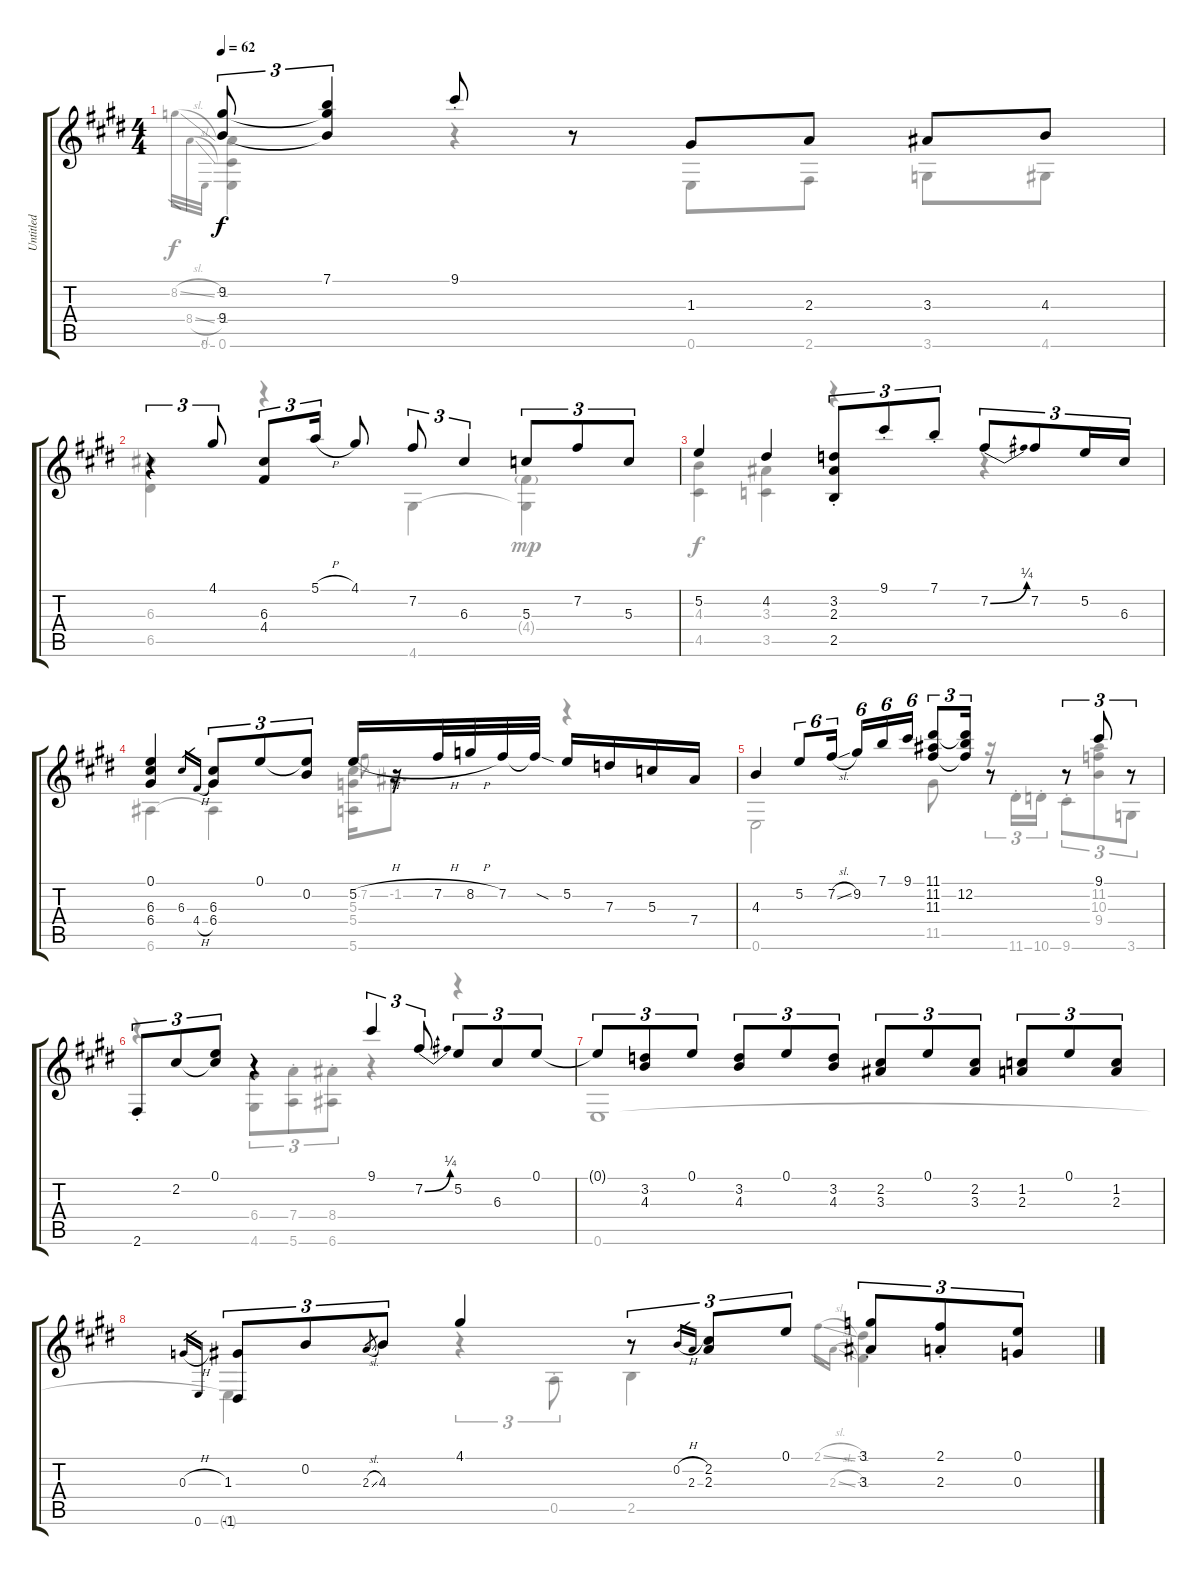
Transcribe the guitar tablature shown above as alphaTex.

\track ("Untitled" "Untitled") {instrument electricguitarjazz}
\staff {score tabs}
\tuning (E4 B3 G3 D3 A2 E2) {hide}
\voice
\ts (4 4)
\tempo 62
\clef g2
\ks e
(9.2 9.4).8{tu (3 2) dy f} (7.1 9.2{t} 9.4{t}).4{tu (3 2)} 9.1{st}.8 r.8 1.3.8 2.3.8 3.3.8 4.3.8 |
\ks c#minor
r.4{tu (3 2)} 4.1.8{tu (3 2)} (6.3 4.4).8{tu (3 2)} 5.1{h}.16{tu (3 2)} 4.1.8 7.2.8{tu (3 2)} 6.3.4{tu (3 2)} 5.3.8{tu (3 2)} 7.2.8{tu (3 2)} 5.3.8{tu (3 2)} |
\ks e
5.2.4 4.2.4 (3.2{st} 2.3{st} 2.5{st}).8{tu (3 2)} 9.1{st}.8{tu (3 2)} 7.1{st}.8{tu (3 2)} 7.2{be (bend 0 0 60 1)}.8{tu (3 2)} 7.2.8{tu (3 2)} 5.2.16{tu (3 2)} 6.3.16{tu (3 2)} |
\ks c#minor
(0.1 6.3 6.4).4 6.3.16{gr} 4.4{h}.16{gr} (6.3 6.4).8{tu (3 2)} 0.1.8{tu (3 2)} (0.1{t} 0.2).8{tu (3 2)} 5.2{h}.16 r.16 7.2{h}.32 8.2{h}.32 7.2.32 7.2{sod t}.32 5.2.16 7.3.16 5.3.16 7.4.16 |
\ks e
4.3.4 5.2.8{tu (6 4)} 7.2{sl}.16{tu (6 4) beam splitsecondary} 9.2.16{tu (6 4)} 7.1.16{tu (6 4)} 9.1.16{tu (6 4)} (11.1 11.2 11.3).8{tu (3 2)} (11.1{t} 12.2 11.3{t}).16{tu (3 2)} r.8 r.8{tu (3 2)} 9.1.8{tu (3 2)} r.8{tu (3 2)} |
\ks c#minor
2.6{st}.8{tu (3 2)} 2.2.8{tu (3 2)} (0.1 2.2{t}).8{tu (3 2)} r.4 9.1.4{tu (3 2)} 7.2{be (bend 0 0 60 1)}.8{tu (3 2)} 5.2.8{tu (3 2)} 6.3.8{tu (3 2)} 0.1.8{tu (3 2)} |
\ks e
0.1{t}.8{tu (3 2)} (3.2 4.3).8{tu (3 2)} 0.1.8{tu (3 2)} (3.2 4.3).8{tu (3 2)} 0.1.8{tu (3 2)} (3.2 4.3).8{tu (3 2)} (2.2 3.3).8{tu (3 2)} 0.1.8{tu (3 2)} (2.2 3.3).8{tu (3 2)} (1.2 2.3).8{tu (3 2)} 0.1.8{tu (3 2)} (1.2 2.3).8{tu (3 2)} |
\ks c#minor
0.3{h}.16{gr} 0.6.16{gr} (1.3 -1.6).8{tu (3 2)} 0.2.8{tu (3 2)} 2.3{sl}.8{gr} 4.3.8{tu (3 2)} 4.1.4 r.8{tu (3 2)} 0.2{h}.16{gr} 2.3.16{gr} (2.2 2.3).8{tu (3 2)} 0.1.8{tu (3 2)} (3.1{st} 3.3{st}).8{tu (3 2)} (2.1{st} 2.3{st}).8{tu (3 2)} (0.1 0.3).8{tu (3 2)}
\voice
\clef g2
\ottava regular
\simile none
\ks e
8.2{sl}.32{gr dy f} 8.4{sl}.32{gr} 0.6.32{gr} (-1.2 -1.4 0.6).4 r.4 0.6.8 2.6.8 3.6.8 4.6.8 |
\ks c#minor
(6.3 6.5).4 r.4 4.6.4 (4.4{g} 4.6{t}).4{dy mp} |
\ks e
(4.3 4.5).4{dy f} (3.3 3.5).4 r.4 r.4 |
\ks c#minor
6.6.4 6.6{t}.4 (5.3 5.4 5.6).16 7.2.8{gr} -1.2.8{d} r.4 |
\ks e
0.6.2 11.5.8 r.16{tu (3 2)} 11.6{st}.16{tu (3 2)} 10.6{st}.16{tu (3 2)} 9.6{st}.8{tu (3 2)} (11.2 10.3 9.4).8{tu (3 2)} 3.6.8{tu (3 2)} |
\ks c#minor
r.4 (6.4{st} 4.6{st}).8{tu (3 2)} (7.4{st} 5.6{st}).8{tu (3 2)} (8.4{st} 6.6{st}).8{tu (3 2)} r.4 r.4 |
\ks e
0.6.1 |
\ks c#minor
0.6{t}.4 r.4{tu (3 2)} 0.5{st}.8{tu (3 2)} 2.5.4 2.1{sl}.16{gr} 2.3{sl}.16{gr} (-1.1 -1.3).4
